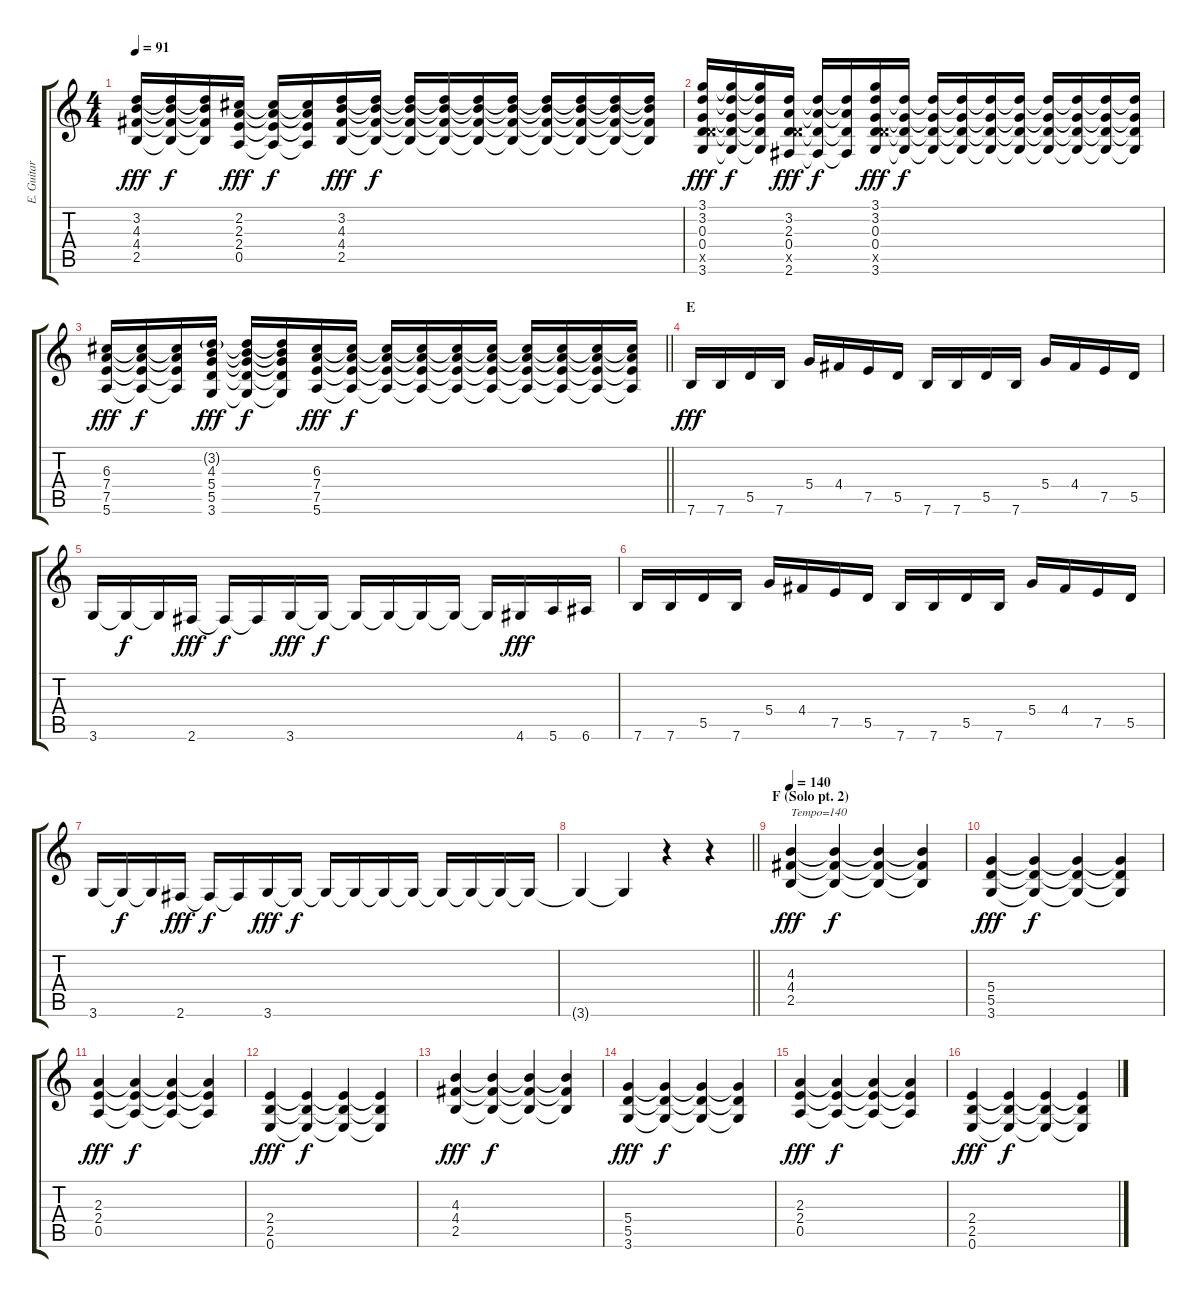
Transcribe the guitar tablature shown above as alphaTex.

\track ("E. Guitar 2 (Rhythm)" "E. Guitar ") {instrument distortionguitar}
\staff {score tabs}
\tuning (E4 B3 G3 D3 A2 E2) {hide}
\ts (4 4)
\tempo 91
\clef g2
\ks c
(3.2 4.3 4.4 2.5).16{dy fff} (3.2{t} 4.3{t} 4.4{t} 2.5{t}).16{dy f} (3.2{t} 4.3{t} 4.4{t} 2.5{t}).16 (2.2 2.3 2.4 0.5).16{dy fff} (2.2{t} 2.3{t} 2.4{t} 0.5{t}).16{dy f} (2.2{t} 2.3{t} 2.4{t} 0.5{t}).16 (3.2 4.3 4.4 2.5).16{dy fff} (3.2{t} 4.3{t} 4.4{t} 2.5{t}).16{dy f} (3.2{t} 4.3{t} 4.4{t} 2.5{t}).16 (3.2{t} 4.3{t} 4.4{t} 2.5{t}).16 (3.2{t} 4.3{t} 4.4{t} 2.5{t}).16 (3.2{t} 4.3{t} 4.4{t} 2.5{t}).16 (3.2{t} 4.3{t} 4.4{t} 2.5{t}).16 (3.2{t} 4.3{t} 4.4{t} 2.5{t}).16 (3.2{t} 4.3{t} 4.4{t} 2.5{t}).16 (3.2{t} 4.3{t} 4.4{t} 2.5{t}).16 |
(3.1 3.2 0.3 0.4 5.5{x} 3.6).16{dy fff} (3.1{t} 3.2{t} 0.3{t} 0.4{t} 3.6{t}).16{dy f} (3.1{t} 3.2{t} 0.3{t} 0.4{t} 3.6{t}).16 (3.2 2.3 0.4 5.5{x} 2.6).16{dy fff} (3.2{t} 2.3{t} 0.4{t} 2.6{t}).16{dy f} (3.2{t} 2.3{t} 0.4{t} 2.6{t}).16 (3.1 3.2 0.3 0.4 5.5{x} 3.6).16{dy fff} (3.2{t} 0.3{t} 0.4{t} 3.6{t}).16{dy f} (3.2{t} 0.3{t} 0.4{t} 3.6{t}).16 (3.2{t} 0.3{t} 0.4{t} 3.6{t}).16 (3.2{t} 0.3{t} 0.4{t} 3.6{t}).16 (3.2{t} 0.3{t} 0.4{t} 3.6{t}).16 (3.2{t} 0.3{t} 0.4{t} 3.6{t}).16 (3.2{t} 0.3{t} 0.4{t} 3.6{t}).16 (3.2{t} 0.3{t} 0.4{t} 3.6{t}).16 (3.2{t} 0.3{t} 0.4{t} 3.6{t}).16 |
\barLineRight lightlight
(6.3 7.4 7.5 5.6).16{dy fff} (6.3{t} 7.4{t} 7.5{t} 5.6{t}).16{dy f} (6.3{t} 7.4{t} 7.5{t} 5.6{t}).16 (3.2{g} 4.3 5.4 5.5 3.6).16{dy fff} (3.2{t} 4.3{t} 5.4{t} 5.5{t} 3.6{t}).16{dy f} (3.2{t} 4.3{t} 5.4{t} 5.5{t} 3.6{t}).16 (6.3 7.4 7.5 5.6).16{dy fff} (6.3{t} 7.4{t} 7.5{t} 5.6{t}).16{dy f} (6.3{t} 7.4{t} 7.5{t} 5.6{t}).16 (6.3{t} 7.4{t} 7.5{t} 5.6{t}).16 (6.3{t} 7.4{t} 7.5{t} 5.6{t}).16 (6.3{t} 7.4{t} 7.5{t} 5.6{t}).16 (6.3{t} 7.4{t} 7.5{t} 5.6{t}).16 (6.3{t} 7.4{t} 7.5{t} 5.6{t}).16 (6.3{t} 7.4{t} 7.5{t} 5.6{t}).16 (6.3{t} 7.4{t} 7.5{t} 5.6{t}).16 |
\section ("" "E")
7.6.16{dy fff volume 16} 7.6.16 5.5.16 7.6.16 5.4.16 4.4.16 7.5.16 5.5.16 7.6.16 7.6.16 5.5.16 7.6.16 5.4.16 4.4.16 7.5.16 5.5.16 |
3.6.16 3.6{t}.16{dy f} 3.6{t}.16 2.6.16{dy fff} 2.6{t}.16{dy f} 2.6{t}.16 3.6.16{dy fff} 3.6{t}.16{dy f} 3.6{t}.16 3.6{t}.16 3.6{t}.16 3.6{t}.16 3.6{t}.16 4.6.16{dy fff} 5.6.16 6.6.16 |
7.6.16 7.6.16 5.5.16 7.6.16 5.4.16 4.4.16 7.5.16 5.5.16 7.6.16 7.6.16 5.5.16 7.6.16 5.4.16 4.4.16 7.5.16 5.5.16 |
3.6.16 3.6{t}.16{dy f} 3.6{t}.16 2.6.16{dy fff} 2.6{t}.16{dy f} 2.6{t}.16 3.6.16{dy fff} 3.6{t}.16{dy f} 3.6{t}.16 3.6{t}.16 3.6{t}.16 3.6{t}.16 3.6{t}.16 3.6{t}.16 3.6{t}.16 3.6{t}.16 |
\barLineRight lightlight
3.6{t}.4 3.6{t}.4 r.4 r.4 |
\section ("" "F (Solo pt. 2)")
\tempo 140
(4.3 4.4 2.5).4{txt "Tempo=140" dy fff volume 10} (4.3{t} 4.4{t} 2.5{t}).4{dy f} (4.3{t} 4.4{t} 2.5{t}).4 (4.3{t} 4.4{t} 2.5{t}).4 |
(5.4 5.5 3.6).4{dy fff} (5.4{t} 5.5{t} 3.6{t}).4{dy f} (5.4{t} 5.5{t} 3.6{t}).4 (5.4{t} 5.5{t} 3.6{t}).4 |
(2.3 2.4 0.5).4{dy fff} (2.3{t} 2.4{t} 0.5{t}).4{dy f} (2.3{t} 2.4{t} 0.5{t}).4 (2.3{t} 2.4{t} 0.5{t}).4 |
(2.4 2.5 0.6).4{dy fff} (2.4{t} 2.5{t} 0.6{t}).4{dy f} (2.4{t} 2.5{t} 0.6{t}).4 (2.4{t} 2.5{t} 0.6{t}).4 |
(4.3 4.4 2.5).4{dy fff} (4.3{t} 4.4{t} 2.5{t}).4{dy f} (4.3{t} 4.4{t} 2.5{t}).4 (4.3{t} 4.4{t} 2.5{t}).4 |
(5.4 5.5 3.6).4{dy fff} (5.4{t} 5.5{t} 3.6{t}).4{dy f} (5.4{t} 5.5{t} 3.6{t}).4 (5.4{t} 5.5{t} 3.6{t}).4 |
(2.3 2.4 0.5).4{dy fff} (2.3{t} 2.4{t} 0.5{t}).4{dy f} (2.3{t} 2.4{t} 0.5{t}).4 (2.3{t} 2.4{t} 0.5{t}).4 |
(2.4 2.5 0.6).4{dy fff} (2.4{t} 2.5{t} 0.6{t}).4{dy f} (2.4{t} 2.5{t} 0.6{t}).4 (2.4{t} 2.5{t} 0.6{t}).4
